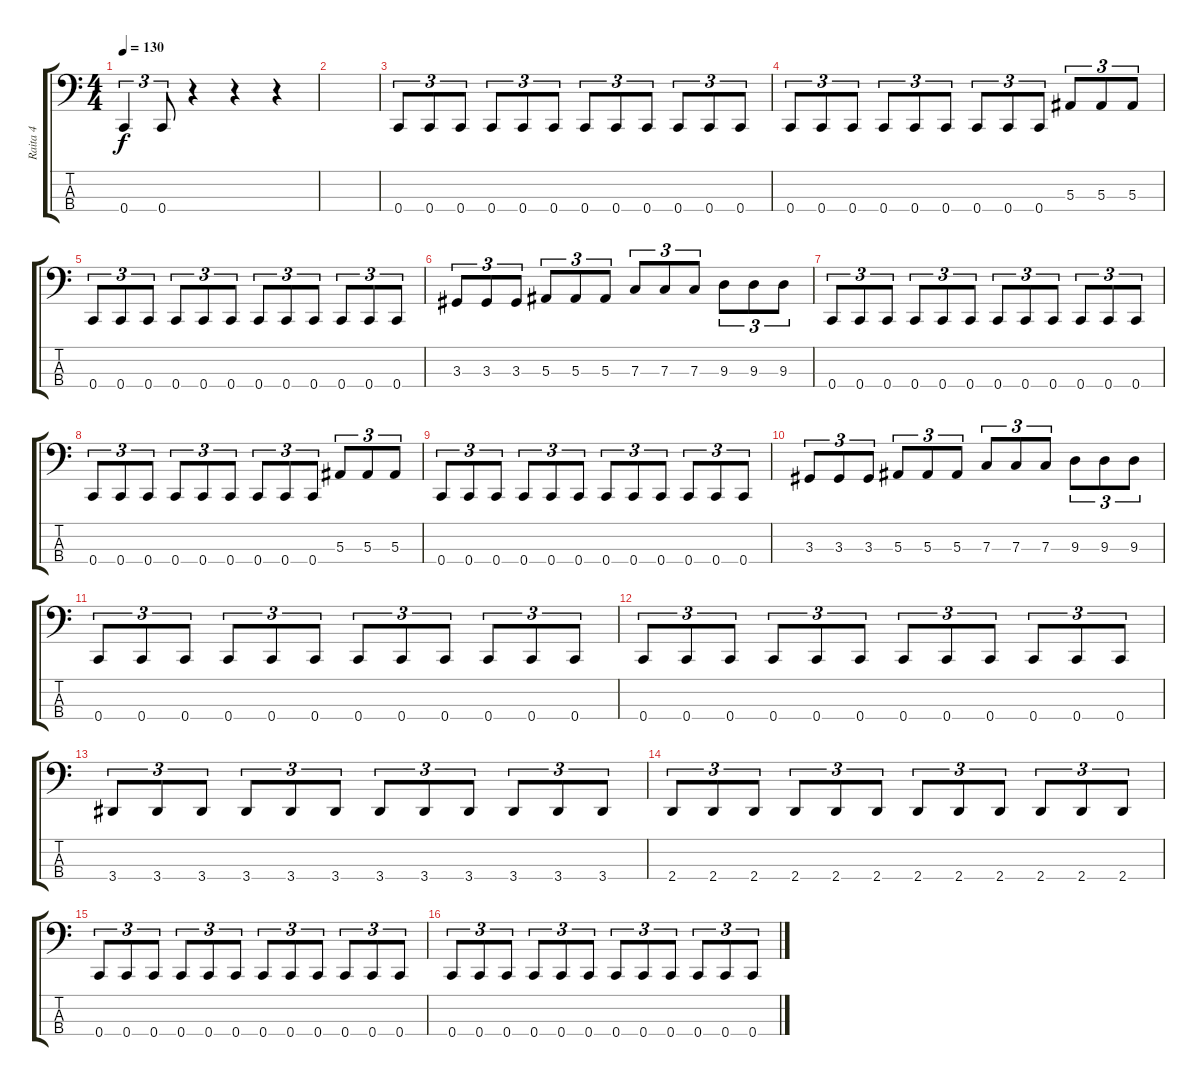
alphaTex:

\track ("Raita 4" "Raita 4") {instrument electricbasspick}
\staff {score tabs}
\tuning (Eb2 Bb1 F1 C1) {hide}
\ts (4 4)
\tempo 130
\clef f4
\ks c
0.4.4{tu (3 2) dy f} 0.4.8{tu (3 2)} r.4 r.4 r.4 |
|
0.4.8{tu (3 2)} 0.4.8{tu (3 2)} 0.4.8{tu (3 2)} 0.4.8{tu (3 2)} 0.4.8{tu (3 2)} 0.4.8{tu (3 2)} 0.4.8{tu (3 2)} 0.4.8{tu (3 2)} 0.4.8{tu (3 2)} 0.4.8{tu (3 2)} 0.4.8{tu (3 2)} 0.4.8{tu (3 2)} |
0.4.8{tu (3 2)} 0.4.8{tu (3 2)} 0.4.8{tu (3 2)} 0.4.8{tu (3 2)} 0.4.8{tu (3 2)} 0.4.8{tu (3 2)} 0.4.8{tu (3 2)} 0.4.8{tu (3 2)} 0.4.8{tu (3 2)} 5.3.8{tu (3 2)} 5.3.8{tu (3 2)} 5.3.8{tu (3 2)} |
0.4.8{tu (3 2)} 0.4.8{tu (3 2)} 0.4.8{tu (3 2)} 0.4.8{tu (3 2)} 0.4.8{tu (3 2)} 0.4.8{tu (3 2)} 0.4.8{tu (3 2)} 0.4.8{tu (3 2)} 0.4.8{tu (3 2)} 0.4.8{tu (3 2)} 0.4.8{tu (3 2)} 0.4.8{tu (3 2)} |
3.3.8{tu (3 2)} 3.3.8{tu (3 2)} 3.3.8{tu (3 2)} 5.3.8{tu (3 2)} 5.3.8{tu (3 2)} 5.3.8{tu (3 2)} 7.3.8{tu (3 2)} 7.3.8{tu (3 2)} 7.3.8{tu (3 2)} 9.3.8{tu (3 2)} 9.3.8{tu (3 2)} 9.3.8{tu (3 2)} |
0.4.8{tu (3 2)} 0.4.8{tu (3 2)} 0.4.8{tu (3 2)} 0.4.8{tu (3 2)} 0.4.8{tu (3 2)} 0.4.8{tu (3 2)} 0.4.8{tu (3 2)} 0.4.8{tu (3 2)} 0.4.8{tu (3 2)} 0.4.8{tu (3 2)} 0.4.8{tu (3 2)} 0.4.8{tu (3 2)} |
0.4.8{tu (3 2)} 0.4.8{tu (3 2)} 0.4.8{tu (3 2)} 0.4.8{tu (3 2)} 0.4.8{tu (3 2)} 0.4.8{tu (3 2)} 0.4.8{tu (3 2)} 0.4.8{tu (3 2)} 0.4.8{tu (3 2)} 5.3.8{tu (3 2)} 5.3.8{tu (3 2)} 5.3.8{tu (3 2)} |
0.4.8{tu (3 2)} 0.4.8{tu (3 2)} 0.4.8{tu (3 2)} 0.4.8{tu (3 2)} 0.4.8{tu (3 2)} 0.4.8{tu (3 2)} 0.4.8{tu (3 2)} 0.4.8{tu (3 2)} 0.4.8{tu (3 2)} 0.4.8{tu (3 2)} 0.4.8{tu (3 2)} 0.4.8{tu (3 2)} |
3.3.8{tu (3 2)} 3.3.8{tu (3 2)} 3.3.8{tu (3 2)} 5.3.8{tu (3 2)} 5.3.8{tu (3 2)} 5.3.8{tu (3 2)} 7.3.8{tu (3 2)} 7.3.8{tu (3 2)} 7.3.8{tu (3 2)} 9.3.8{tu (3 2)} 9.3.8{tu (3 2)} 9.3.8{tu (3 2)} |
0.4.8{tu (3 2)} 0.4.8{tu (3 2)} 0.4.8{tu (3 2)} 0.4.8{tu (3 2)} 0.4.8{tu (3 2)} 0.4.8{tu (3 2)} 0.4.8{tu (3 2)} 0.4.8{tu (3 2)} 0.4.8{tu (3 2)} 0.4.8{tu (3 2)} 0.4.8{tu (3 2)} 0.4.8{tu (3 2)} |
0.4.8{tu (3 2)} 0.4.8{tu (3 2)} 0.4.8{tu (3 2)} 0.4.8{tu (3 2)} 0.4.8{tu (3 2)} 0.4.8{tu (3 2)} 0.4.8{tu (3 2)} 0.4.8{tu (3 2)} 0.4.8{tu (3 2)} 0.4.8{tu (3 2)} 0.4.8{tu (3 2)} 0.4.8{tu (3 2)} |
3.4.8{tu (3 2)} 3.4.8{tu (3 2)} 3.4.8{tu (3 2)} 3.4.8{tu (3 2)} 3.4.8{tu (3 2)} 3.4.8{tu (3 2)} 3.4.8{tu (3 2)} 3.4.8{tu (3 2)} 3.4.8{tu (3 2)} 3.4.8{tu (3 2)} 3.4.8{tu (3 2)} 3.4.8{tu (3 2)} |
2.4.8{tu (3 2)} 2.4.8{tu (3 2)} 2.4.8{tu (3 2)} 2.4.8{tu (3 2)} 2.4.8{tu (3 2)} 2.4.8{tu (3 2)} 2.4.8{tu (3 2)} 2.4.8{tu (3 2)} 2.4.8{tu (3 2)} 2.4.8{tu (3 2)} 2.4.8{tu (3 2)} 2.4.8{tu (3 2)} |
0.4.8{tu (3 2)} 0.4.8{tu (3 2)} 0.4.8{tu (3 2)} 0.4.8{tu (3 2)} 0.4.8{tu (3 2)} 0.4.8{tu (3 2)} 0.4.8{tu (3 2)} 0.4.8{tu (3 2)} 0.4.8{tu (3 2)} 0.4.8{tu (3 2)} 0.4.8{tu (3 2)} 0.4.8{tu (3 2)} |
0.4.8{tu (3 2)} 0.4.8{tu (3 2)} 0.4.8{tu (3 2)} 0.4.8{tu (3 2)} 0.4.8{tu (3 2)} 0.4.8{tu (3 2)} 0.4.8{tu (3 2)} 0.4.8{tu (3 2)} 0.4.8{tu (3 2)} 0.4.8{tu (3 2)} 0.4.8{tu (3 2)} 0.4.8{tu (3 2)}
